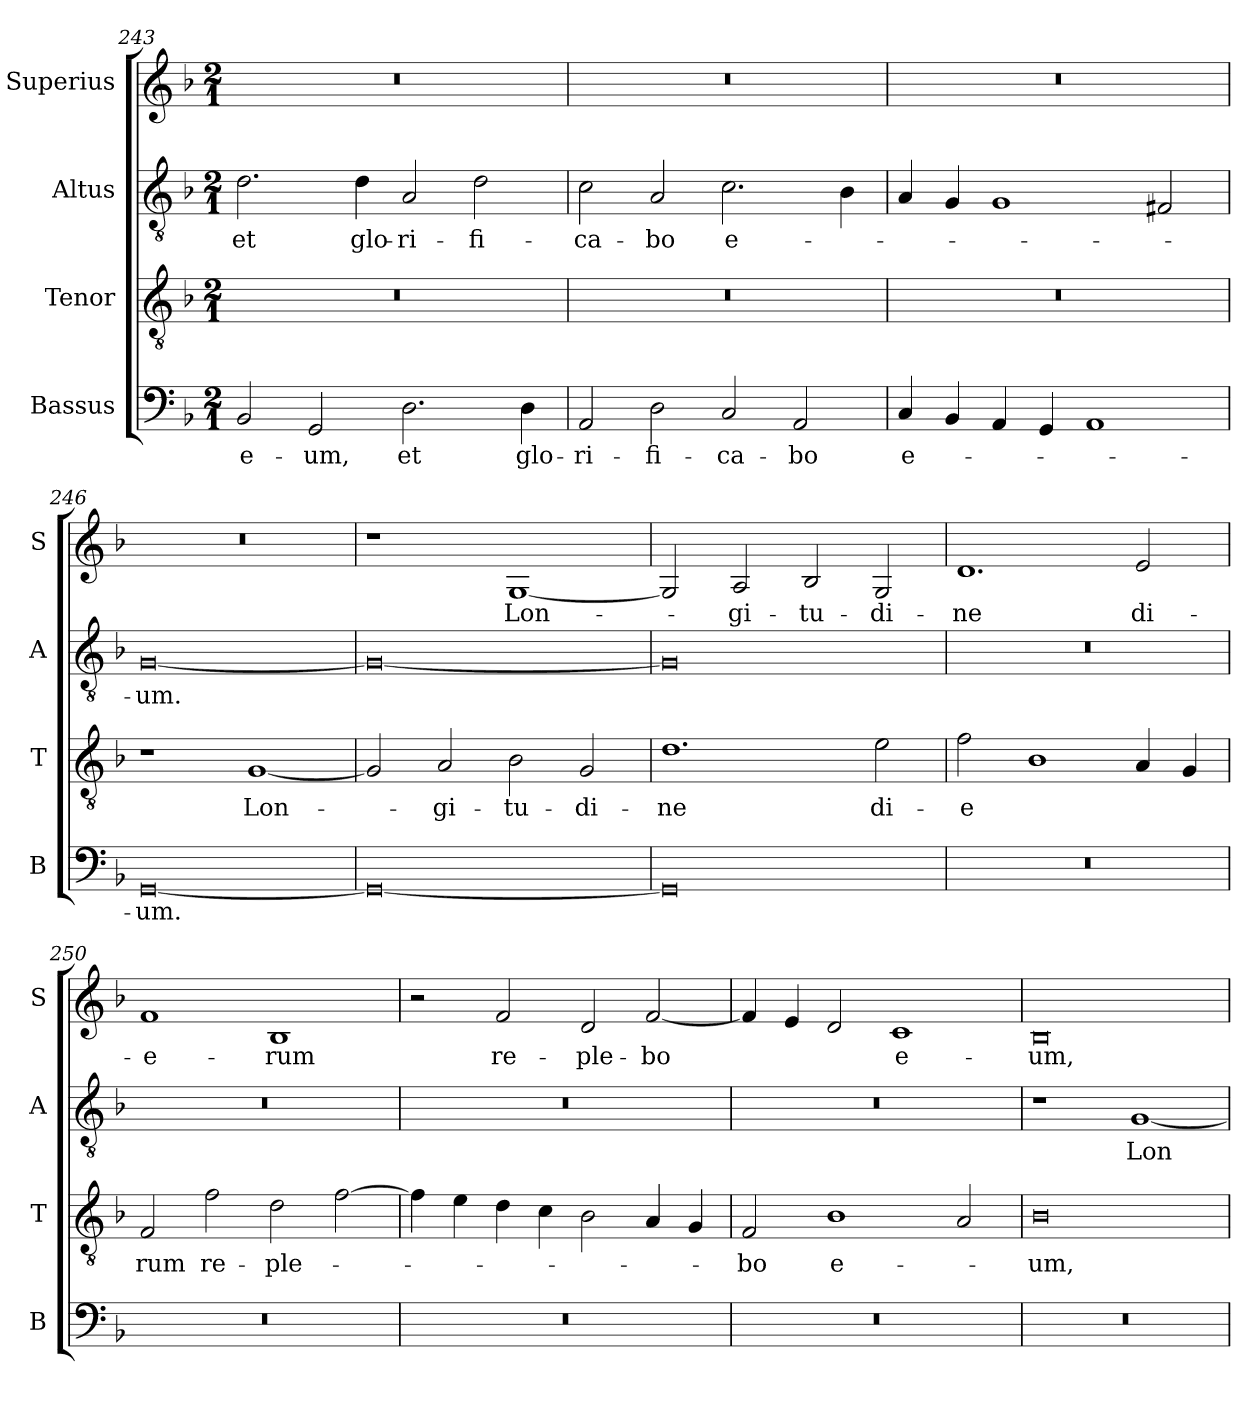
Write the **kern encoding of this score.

**kern	**text	**kern	**text	**kern	**text	**kern	**text
*part4	*part4	*part3	*part3	*part2	*part2	*part1	*part1
*staff4	*staff4	*staff3	*staff3	*staff2	*staff2	*staff1	*staff1
*I"Bassus	*	*I"Tenor	*	*I"Altus	*	*I"Superius	*
*I'B	*	*I'T	*	*I'A	*	*I'S	*
*clefF4	*	*clefGv2	*	*clefGv2	*	*clefG2	*
*k[b-]	*	*k[b-]	*	*k[b-]	*	*k[b-]	*
*M2/1	*	*M2/1	*	*M2/1	*	*M2/1	*
=243	=243	=243	=243	=243	=243	=243	=243
2BB-/	e-	0r	.	2.d\	et	0r	.
2GG/	-um,	.	.	.	.	.	.
.	.	.	.	4d\	glo-	.	.
2.D\	et	.	.	2A/	-ri-	.	.
.	.	.	.	2d\	-fi-	.	.
4D\	glo-	.	.	.	.	.	.
=244	=244	=244	=244	=244	=244	=244	=244
2AA/	-ri-	0r	.	2c\	-ca-	0r	.
2D\	-fi-	.	.	2A/	-bo	.	.
2C/	-ca-	.	.	2.c\	e-	.	.
2AA/	-bo	.	.	.	.	.	.
.	.	.	.	4B-\	.	.	.
=245	=245	=245	=245	=245	=245	=245	=245
4C/	e-	0r	.	4A/	.	0r	.
4BB-/	.	.	.	4G/	.	.	.
4AA/	.	.	.	1G	.	.	.
4GG/	.	.	.	.	.	.	.
1AA	.	.	.	.	.	.	.
.	.	.	.	2F#X/	.	.	.
=246	=246	=246	=246	=246	=246	=246	=246
[0GG	-um.	1r	.	[0G	-um.	0r	.
.	.	[1G	Lon-	.	.	.	.
=247	=247	=247	=247	=247	=247	=247	=247
0GG_	.	2G/]	.	0G_	.	1r	.
.	.	2A/	-gi-	.	.	.	.
.	.	2B-\	-tu-	.	.	[1G	Lon-
.	.	2G/	-di-	.	.	.	.
=248	=248	=248	=248	=248	=248	=248	=248
0GG]	.	1.d	ne	0G]	.	2G/]	.
.	.	.	.	.	.	2A/	-gi-
.	.	.	.	.	.	2B-/	-tu-
.	.	2e\	di-	.	.	2G/	-di-
=249	=249	=249	=249	=249	=249	=249	=249
0r	.	2f\	-e	0r	.	1.d	-ne
.	.	1B-	.	.	.	.	.
.	.	4A/	.	.	.	2e/	di-
.	.	4G/	.	.	.	.	.
=250	=250	=250	=250	=250	=250	=250	=250
0r	.	2F/	-rum	0r	.	1f	-e-
.	.	2f\	re-	.	.	.	.
.	.	2d\	-ple-	.	.	1B-	-rum
.	.	[2f\	.	.	.	.	.
=251	=251	=251	=251	=251	=251	=251	=251
0r	.	4f\]	.	0r	.	2r	.
.	.	4e\	.	.	.	.	.
.	.	4d\	.	.	.	2f/	re-
.	.	4c\	.	.	.	.	.
.	.	2B-\	.	.	.	2d/	-ple-
.	.	4A/	.	.	.	[2f/	-bo
.	.	4G/	.	.	.	.	.
=252	=252	=252	=252	=252	=252	=252	=252
0r	.	2F/	-bo	0r	.	4f/]	.
.	.	.	.	.	.	4e/	.
.	.	1B-	e-	.	.	2d/	.
.	.	.	.	.	.	1c	e-
.	.	2A/	.	.	.	.	.
=253	=253	=253	=253	=253	=253	=253	=253
0r	.	0B-	-um,	1r	.	0B-	-um,
.	.	.	.	[1G	Lon-	.	.
=	=	=	=	=	=	=	=
*-	*-	*-	*-	*-	*-	*-	*-
